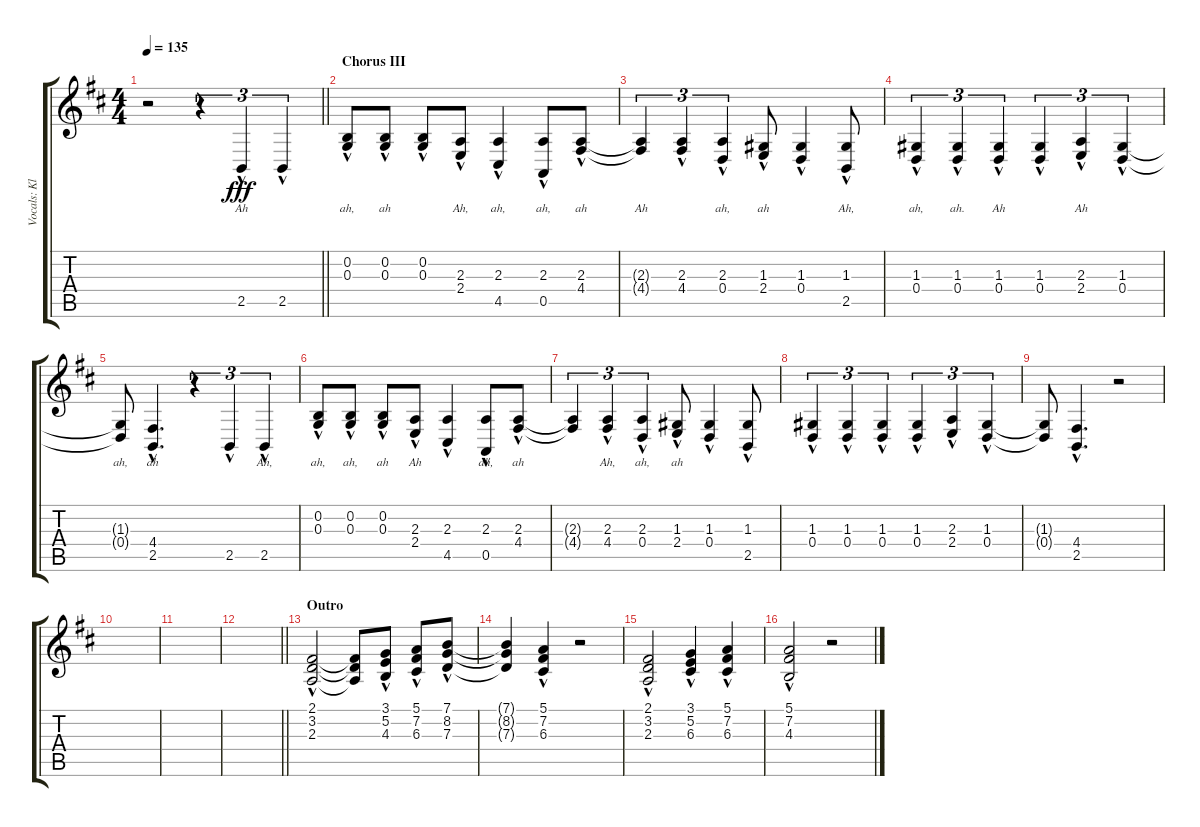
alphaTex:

\track ("Vocals: Klause" "Vocals: Kl") {instrument lead2sawtooth}
\staff {score tabs}
\tuning (E4 B3 G3 D3 A2 E2) {hide}
\ts (4 4)
\tempo 135
\clef g2
\barLineRight lightlight
\ks d
r.2{dy fff} r.4{tu (3 2)} 2.5{hac}.4{tu (3 2) lyrics (0 "Ah") lyrics (1 "") lyrics (2 "") lyrics (3 "") lyrics (4 "")} 2.5{hac}.4{tu (3 2) lyrics (0 "") lyrics (1 "") lyrics (2 "") lyrics (3 "") lyrics (4 "")} |
\section ("" "Chorus III")
(0.2{hac} 0.3{hac}).8{lyrics (0 "ah,") lyrics (1 "") lyrics (2 "") lyrics (3 "") lyrics (4 "")} (0.2{hac} 0.3{hac}).8{lyrics (0 "ah") lyrics (1 "") lyrics (2 "") lyrics (3 "") lyrics (4 "")} (0.2{hac} 0.3{hac}).8{lyrics (0 "") lyrics (1 "") lyrics (2 "") lyrics (3 "") lyrics (4 "")} (2.3{hac} 2.4{hac}).8{lyrics (0 "Ah,") lyrics (1 "") lyrics (2 "") lyrics (3 "") lyrics (4 "")} (2.3{hac} 4.5{hac}).4{lyrics (0 "ah,") lyrics (1 "") lyrics (2 "") lyrics (3 "") lyrics (4 "")} (2.3{hac} 0.5{hac}).8{lyrics (0 "ah,") lyrics (1 "") lyrics (2 "") lyrics (3 "") lyrics (4 "")} (2.3{hac} 4.4{hac}).8{lyrics (0 "ah") lyrics (1 "") lyrics (2 "") lyrics (3 "") lyrics (4 "")} |
(2.3{t} 4.4{t}).4{tu (3 2) lyrics (0 "Ah") lyrics (1 "") lyrics (2 "") lyrics (3 "") lyrics (4 "")} (2.3{hac} 4.4{hac}).4{tu (3 2) lyrics (0 "") lyrics (1 "") lyrics (2 "") lyrics (3 "") lyrics (4 "")} (2.3{hac} 0.4{hac}).4{tu (3 2) lyrics (0 "ah,") lyrics (1 "") lyrics (2 "") lyrics (3 "") lyrics (4 "")} (1.3{hac} 2.4{hac}).8{lyrics (0 "ah") lyrics (1 "") lyrics (2 "") lyrics (3 "") lyrics (4 "")} (1.3{hac} 0.4{hac}).4{lyrics (0 "") lyrics (1 "") lyrics (2 "") lyrics (3 "") lyrics (4 "")} (1.3{hac} 2.5{hac}).8{lyrics (0 "Ah,") lyrics (1 "") lyrics (2 "") lyrics (3 "") lyrics (4 "")} |
(1.3{hac} 0.4{hac}).4{tu (3 2) lyrics (0 "ah,") lyrics (1 "") lyrics (2 "") lyrics (3 "") lyrics (4 "")} (1.3{hac} 0.4{hac}).4{tu (3 2) lyrics (0 "ah.") lyrics (1 "") lyrics (2 "") lyrics (3 "") lyrics (4 "")} (1.3{hac} 0.4{hac}).4{tu (3 2) lyrics (0 "Ah") lyrics (1 "") lyrics (2 "") lyrics (3 "") lyrics (4 "")} (1.3{hac} 0.4{hac}).4{tu (3 2) lyrics (0 "") lyrics (1 "") lyrics (2 "") lyrics (3 "") lyrics (4 "")} (2.3{hac} 2.4{hac}).4{tu (3 2) lyrics (0 "Ah") lyrics (1 "") lyrics (2 "") lyrics (3 "") lyrics (4 "")} (1.3{hac} 0.4{hac}).4{tu (3 2) lyrics (0 "") lyrics (1 "") lyrics (2 "") lyrics (3 "") lyrics (4 "")} |
(1.3{t} 0.4{t}).8{lyrics (0 "ah,") lyrics (1 "") lyrics (2 "") lyrics (3 "") lyrics (4 "")} (4.4{hac} 2.5{hac}).4{d lyrics (0 "ah") lyrics (1 "") lyrics (2 "") lyrics (3 "") lyrics (4 "")} r.4{tu (3 2)} 2.5{hac}.4{tu (3 2) lyrics (0 "") lyrics (1 "") lyrics (2 "") lyrics (3 "") lyrics (4 "")} 2.5{hac}.4{tu (3 2) lyrics (0 "Ah,") lyrics (1 "") lyrics (2 "") lyrics (3 "") lyrics (4 "")} |
(0.2{hac} 0.3{hac}).8{lyrics (0 "ah,") lyrics (1 "") lyrics (2 "") lyrics (3 "") lyrics (4 "")} (0.2{hac} 0.3{hac}).8{lyrics (0 "ah,") lyrics (1 "") lyrics (2 "") lyrics (3 "") lyrics (4 "")} (0.2{hac} 0.3{hac}).8{lyrics (0 "ah") lyrics (1 "") lyrics (2 "") lyrics (3 "") lyrics (4 "")} (2.3{hac} 2.4{hac}).8{lyrics (0 "Ah") lyrics (1 "") lyrics (2 "") lyrics (3 "") lyrics (4 "")} (2.3{hac} 4.5{hac}).4{lyrics (0 "") lyrics (1 "") lyrics (2 "") lyrics (3 "") lyrics (4 "")} (2.3{hac} 0.5{hac}).8{lyrics (0 "ah,") lyrics (1 "") lyrics (2 "") lyrics (3 "") lyrics (4 "")} (2.3{hac} 4.4{hac}).8{lyrics (0 "ah") lyrics (1 "") lyrics (2 "") lyrics (3 "") lyrics (4 "")} |
(2.3{t} 4.4{t}).4{tu (3 2) lyrics (0 "") lyrics (1 "") lyrics (2 "") lyrics (3 "") lyrics (4 "")} (2.3{hac} 4.4{hac}).4{tu (3 2) lyrics (0 "Ah,") lyrics (1 "") lyrics (2 "") lyrics (3 "") lyrics (4 "")} (2.3{hac} 0.4{hac}).4{tu (3 2) lyrics (0 "ah,") lyrics (1 "") lyrics (2 "") lyrics (3 "") lyrics (4 "")} (1.3{hac} 2.4{hac}).8{lyrics (0 "ah") lyrics (1 "") lyrics (2 "") lyrics (3 "") lyrics (4 "")} (1.3{hac} 0.4{hac}).4 (1.3{hac} 2.5{hac}).8 |
(1.3{hac} 0.4{hac}).4{tu (3 2)} (1.3{hac} 0.4{hac}).4{tu (3 2)} (1.3{hac} 0.4{hac}).4{tu (3 2)} (1.3{hac} 0.4{hac}).4{tu (3 2)} (2.3{hac} 2.4{hac}).4{tu (3 2)} (1.3{hac} 0.4{hac}).4{tu (3 2)} |
(1.3{t} 0.4{t}).8 (4.4{hac} 2.5{hac}).4{d} r.2 |
|
|
\barLineRight lightlight
|
\section ("" "Outro")
(2.1{hac} 3.2{hac} 2.3{hac}).2 (2.1{t} 3.2{t} 2.3{t}).8 (3.1{hac} 5.2{hac} 4.3{hac}).8 (5.1{hac} 7.2{hac} 6.3{hac}).8 (7.1{hac} 8.2{hac} 7.3{hac}).8 |
(7.1{t} 8.2{t} 7.3{t}).4 (5.1{hac} 7.2{hac} 6.3{hac}).4 r.2 |
(2.1{hac} 3.2{hac} 2.3{hac}).2 (3.1{hac} 5.2{hac} 6.3{hac}).4 (5.1{hac} 7.2{hac} 6.3{hac}).4 |
(5.1{hac} 7.2{hac} 4.3{hac}).2 r.2
